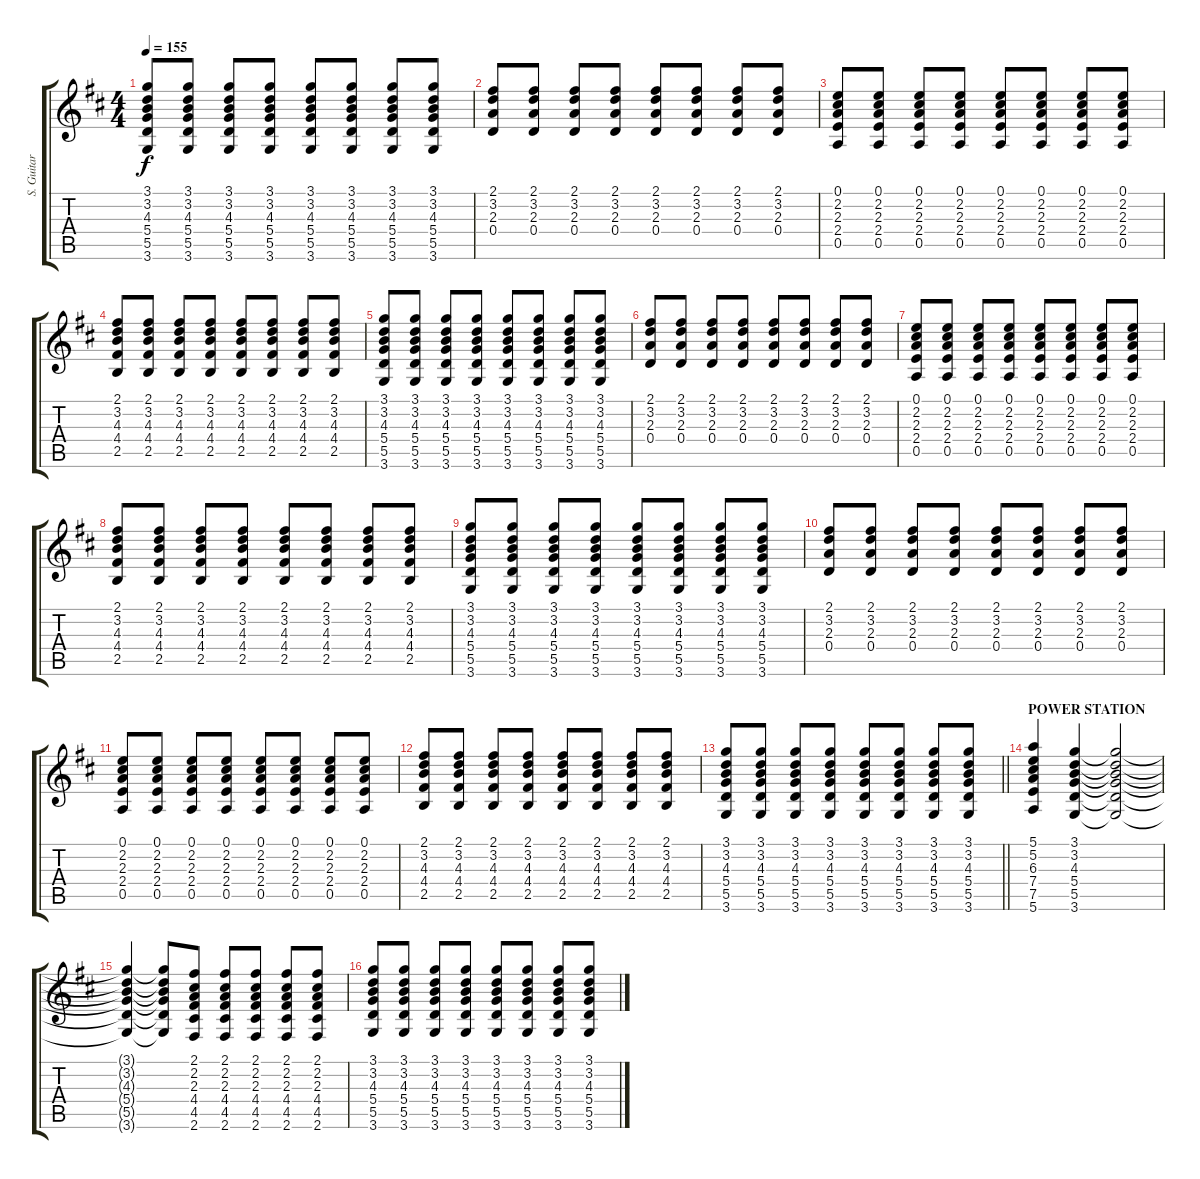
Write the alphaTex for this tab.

\track ("S. Guitar" "S. Guitar") {instrument overdrivenguitar}
\staff {score tabs}
\tuning (E4 B3 G3 D3 A2 E2) {hide}
\ts (4 4)
\tempo 155
\clef g2
\ks d
(3.1 3.2 4.3 5.4 5.5 3.6).8{dy f} (3.1 3.2 4.3 5.4 5.5 3.6).8 (3.1 3.2 4.3 5.4 5.5 3.6).8 (3.1 3.2 4.3 5.4 5.5 3.6).8 (3.1 3.2 4.3 5.4 5.5 3.6).8 (3.1 3.2 4.3 5.4 5.5 3.6).8 (3.1 3.2 4.3 5.4 5.5 3.6).8 (3.1 3.2 4.3 5.4 5.5 3.6).8 |
(2.1 3.2 2.3 0.4).8 (2.1 3.2 2.3 0.4).8 (2.1 3.2 2.3 0.4).8 (2.1 3.2 2.3 0.4).8 (2.1 3.2 2.3 0.4).8 (2.1 3.2 2.3 0.4).8 (2.1 3.2 2.3 0.4).8 (2.1 3.2 2.3 0.4).8 |
(0.1 2.2 2.3 2.4 0.5).8 (0.1 2.2 2.3 2.4 0.5).8 (0.1 2.2 2.3 2.4 0.5).8 (0.1 2.2 2.3 2.4 0.5).8 (0.1 2.2 2.3 2.4 0.5).8 (0.1 2.2 2.3 2.4 0.5).8 (0.1 2.2 2.3 2.4 0.5).8 (0.1 2.2 2.3 2.4 0.5).8 |
(2.1 3.2 4.3 4.4 2.5).8 (2.1 3.2 4.3 4.4 2.5).8 (2.1 3.2 4.3 4.4 2.5).8 (2.1 3.2 4.3 4.4 2.5).8 (2.1 3.2 4.3 4.4 2.5).8 (2.1 3.2 4.3 4.4 2.5).8 (2.1 3.2 4.3 4.4 2.5).8 (2.1 3.2 4.3 4.4 2.5).8 |
(3.1 3.2 4.3 5.4 5.5 3.6).8 (3.1 3.2 4.3 5.4 5.5 3.6).8 (3.1 3.2 4.3 5.4 5.5 3.6).8 (3.1 3.2 4.3 5.4 5.5 3.6).8 (3.1 3.2 4.3 5.4 5.5 3.6).8 (3.1 3.2 4.3 5.4 5.5 3.6).8 (3.1 3.2 4.3 5.4 5.5 3.6).8 (3.1 3.2 4.3 5.4 5.5 3.6).8 |
(2.1 3.2 2.3 0.4).8 (2.1 3.2 2.3 0.4).8 (2.1 3.2 2.3 0.4).8 (2.1 3.2 2.3 0.4).8 (2.1 3.2 2.3 0.4).8 (2.1 3.2 2.3 0.4).8 (2.1 3.2 2.3 0.4).8 (2.1 3.2 2.3 0.4).8 |
(0.1 2.2 2.3 2.4 0.5).8 (0.1 2.2 2.3 2.4 0.5).8 (0.1 2.2 2.3 2.4 0.5).8 (0.1 2.2 2.3 2.4 0.5).8 (0.1 2.2 2.3 2.4 0.5).8 (0.1 2.2 2.3 2.4 0.5).8 (0.1 2.2 2.3 2.4 0.5).8 (0.1 2.2 2.3 2.4 0.5).8 |
(2.1 3.2 4.3 4.4 2.5).8 (2.1 3.2 4.3 4.4 2.5).8 (2.1 3.2 4.3 4.4 2.5).8 (2.1 3.2 4.3 4.4 2.5).8 (2.1 3.2 4.3 4.4 2.5).8 (2.1 3.2 4.3 4.4 2.5).8 (2.1 3.2 4.3 4.4 2.5).8 (2.1 3.2 4.3 4.4 2.5).8 |
(3.1 3.2 4.3 5.4 5.5 3.6).8 (3.1 3.2 4.3 5.4 5.5 3.6).8 (3.1 3.2 4.3 5.4 5.5 3.6).8 (3.1 3.2 4.3 5.4 5.5 3.6).8 (3.1 3.2 4.3 5.4 5.5 3.6).8 (3.1 3.2 4.3 5.4 5.5 3.6).8 (3.1 3.2 4.3 5.4 5.5 3.6).8 (3.1 3.2 4.3 5.4 5.5 3.6).8 |
(2.1 3.2 2.3 0.4).8 (2.1 3.2 2.3 0.4).8 (2.1 3.2 2.3 0.4).8 (2.1 3.2 2.3 0.4).8 (2.1 3.2 2.3 0.4).8 (2.1 3.2 2.3 0.4).8 (2.1 3.2 2.3 0.4).8 (2.1 3.2 2.3 0.4).8 |
(0.1 2.2 2.3 2.4 0.5).8 (0.1 2.2 2.3 2.4 0.5).8 (0.1 2.2 2.3 2.4 0.5).8 (0.1 2.2 2.3 2.4 0.5).8 (0.1 2.2 2.3 2.4 0.5).8 (0.1 2.2 2.3 2.4 0.5).8 (0.1 2.2 2.3 2.4 0.5).8 (0.1 2.2 2.3 2.4 0.5).8 |
(2.1 3.2 4.3 4.4 2.5).8 (2.1 3.2 4.3 4.4 2.5).8 (2.1 3.2 4.3 4.4 2.5).8 (2.1 3.2 4.3 4.4 2.5).8 (2.1 3.2 4.3 4.4 2.5).8 (2.1 3.2 4.3 4.4 2.5).8 (2.1 3.2 4.3 4.4 2.5).8 (2.1 3.2 4.3 4.4 2.5).8 |
\barLineRight lightlight
(3.1 3.2 4.3 5.4 5.5 3.6).8 (3.1 3.2 4.3 5.4 5.5 3.6).8 (3.1 3.2 4.3 5.4 5.5 3.6).8 (3.1 3.2 4.3 5.4 5.5 3.6).8 (3.1 3.2 4.3 5.4 5.5 3.6).8 (3.1 3.2 4.3 5.4 5.5 3.6).8 (3.1 3.2 4.3 5.4 5.5 3.6).8 (3.1 3.2 4.3 5.4 5.5 3.6).8 |
\section ("" "POWER STATION")
(5.1 5.2 6.3 7.4 7.5 5.6).4 (3.1 3.2 4.3 5.4 5.5 3.6).4 (3.1{t} 3.2{t} 4.3{t} 5.4{t} 5.5{t} 3.6{t}).2 |
(3.1{t} 3.2{t} 4.3{t} 5.4{t} 5.5{t} 3.6{t}).4 (3.1{t} 3.2{t} 4.3{t} 5.4{t} 5.5{t} 3.6{t}).8 (2.1 2.2 2.3 4.4 4.5 2.6).8 (2.1 2.2 2.3 4.4 4.5 2.6).8 (2.1 2.2 2.3 4.4 4.5 2.6).8 (2.1 2.2 2.3 4.4 4.5 2.6).8 (2.1 2.2 2.3 4.4 4.5 2.6).8 |
(3.1 3.2 4.3 5.4 5.5 3.6).8 (3.1 3.2 4.3 5.4 5.5 3.6).8 (3.1 3.2 4.3 5.4 5.5 3.6).8 (3.1 3.2 4.3 5.4 5.5 3.6).8 (3.1 3.2 4.3 5.4 5.5 3.6).8 (3.1 3.2 4.3 5.4 5.5 3.6).8 (3.1 3.2 4.3 5.4 5.5 3.6).8 (3.1 3.2 4.3 5.4 5.5 3.6).8
